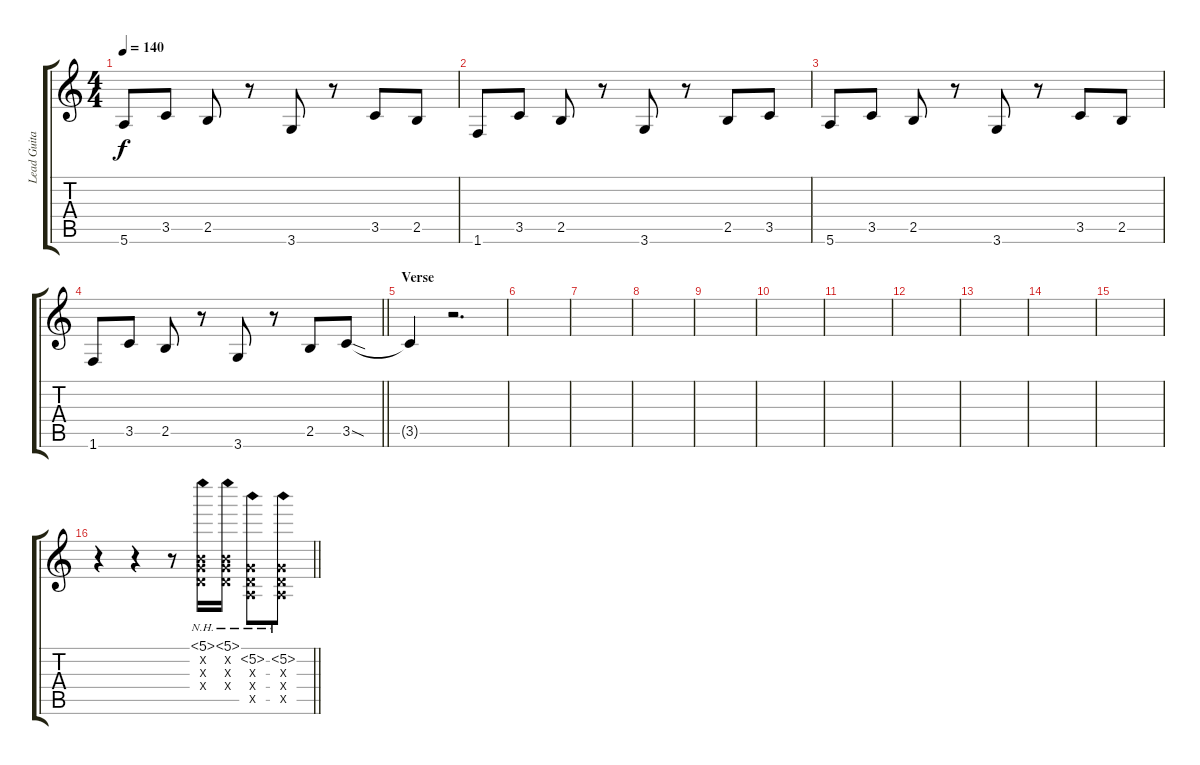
\track ("Lead Guitar" "Lead Guita") {instrument distortionguitar}
\staff {score tabs}
\tuning (E4 B3 G3 D3 A2 E2) {hide}
\ts (4 4)
\tempo 140
\clef g2
\ks c
5.6.8{dy f} 3.5.8 2.5.8 r.8 3.6.8 r.8 3.5.8 2.5.8 |
1.6.8 3.5.8 2.5.8 r.8 3.6.8 r.8 2.5.8 3.5.8 |
5.6.8 3.5.8 2.5.8 r.8 3.6.8 r.8 3.5.8 2.5.8 |
\barLineRight lightlight
1.6.8 3.5.8 2.5.8 r.8 3.6.8 r.8 2.5.8 3.5{sod}.8 |
\section ("" "Verse")
3.5{t}.4 r.2{d} |
|
|
|
|
|
|
|
|
|
|
\barLineRight lightlight
r.4{volume 8} r.4 r.8 (5.1{nh} 0.2{x} 0.3{x} 0.4{x}).16 (5.1{nh} 0.2{x} 0.3{x} 0.4{x}).16 (5.2{nh} 0.3{x} 0.4{x} 0.5{x}).8 (5.2{nh} 0.3{x} 0.4{x} 0.5{x}).8
